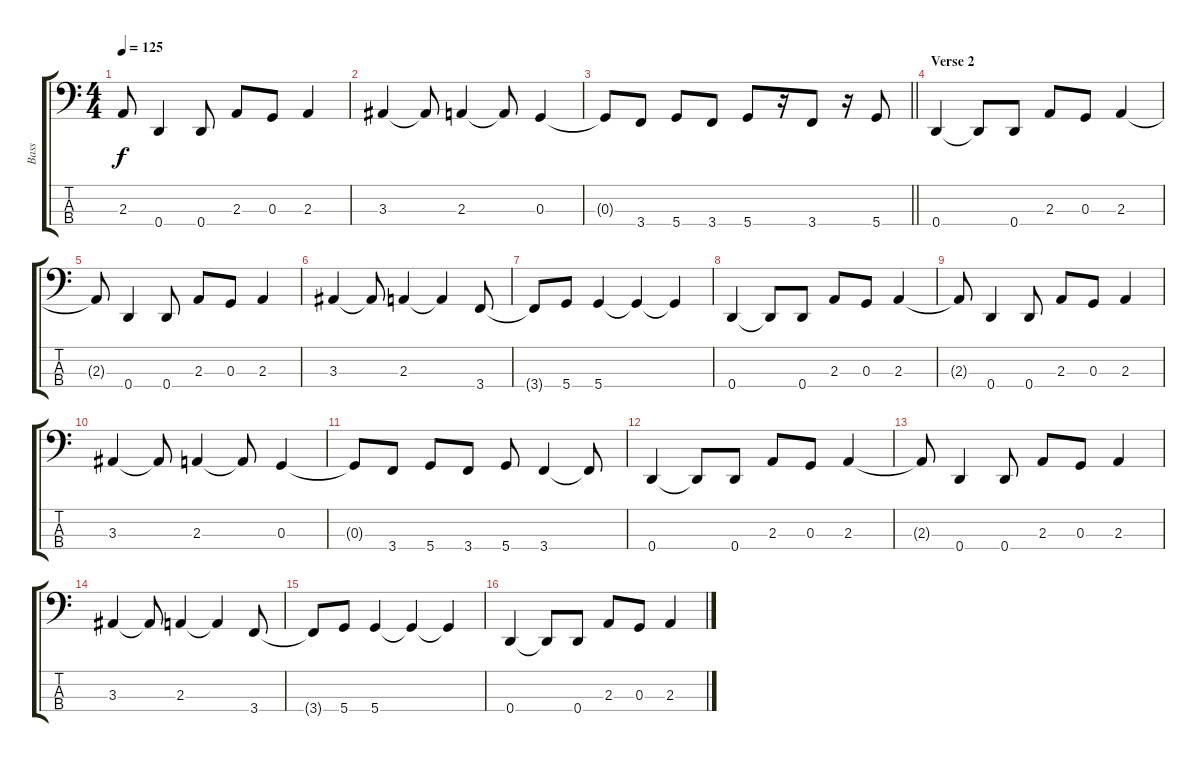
\track ("Bass" "Bass") {instrument electricbassfinger}
\staff {score tabs}
\tuning (F2 C2 G1 D1) {hide}
\ts (4 4)
\tempo 125
\clef f4
\ks c
2.3{t}.8{dy f} 0.4.4 0.4.8 2.3.8 0.3.8 2.3.4 |
3.3.4 3.3{t}.8 2.3.4 2.3{t}.8 0.3.4 |
\barLineRight lightlight
0.3{t}.8 3.4.8 5.4.8 3.4.8 5.4.8 r.16 3.4.8 r.16 5.4.8 |
\section ("" "Verse 2")
0.4.4 0.4{t}.8 0.4.8 2.3.8 0.3.8 2.3.4 |
2.3{t}.8 0.4.4 0.4.8 2.3.8 0.3.8 2.3.4 |
3.3.4 3.3{t}.8 2.3.4 2.3{t}.4 3.4.8 |
3.4{t}.8 5.4.8 5.4.4 5.4{t}.4 5.4{t}.4 |
0.4.4 0.4{t}.8 0.4.8 2.3.8 0.3.8 2.3.4 |
2.3{t}.8 0.4.4 0.4.8 2.3.8 0.3.8 2.3.4 |
3.3.4 3.3{t}.8 2.3.4 2.3{t}.8 0.3.4 |
0.3{t}.8 3.4.8 5.4.8 3.4.8 5.4.8 3.4.4 3.4{t}.8 |
0.4.4 0.4{t}.8 0.4.8 2.3.8 0.3.8 2.3.4 |
2.3{t}.8 0.4.4 0.4.8 2.3.8 0.3.8 2.3.4 |
3.3.4 3.3{t}.8 2.3.4 2.3{t}.4 3.4.8 |
3.4{t}.8 5.4.8 5.4.4 5.4{t}.4 5.4{t}.4 |
0.4.4 0.4{t}.8 0.4.8 2.3.8 0.3.8 2.3.4
